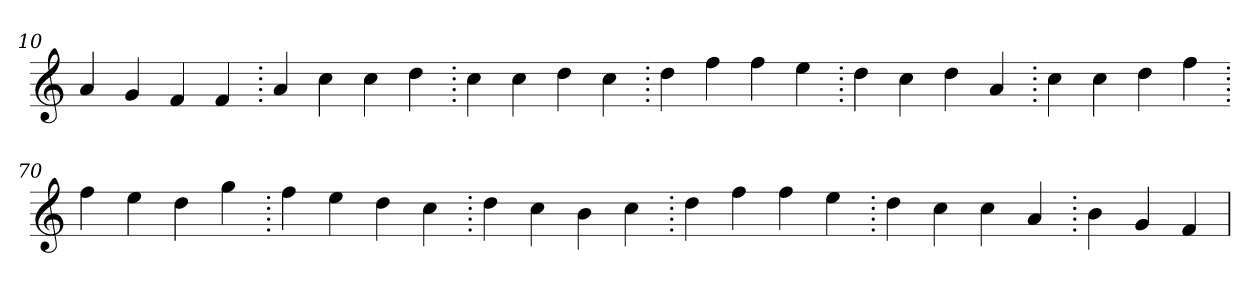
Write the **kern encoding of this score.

**kern
*part1
*staff1
*clefG2
=10.
4a
4g
4f
4f
=20.
4a
4cc
4cc
4dd
=30.
4cc
4cc
4dd
4cc
=40.
4dd
4ff
4ff
4ee
=50.
4dd
4cc
4dd
4a
=60.
4cc
4cc
4dd
4ff
=70.
4ff
4ee
4dd
4gg
=80.
4ff
4ee
4dd
4cc
=90.
4dd
4cc
4b
4cc
=100.
4dd
4ff
4ff
4ee
=110.
4dd
4cc
4cc
4a
=120.
4b
4g
4f
=
*-
